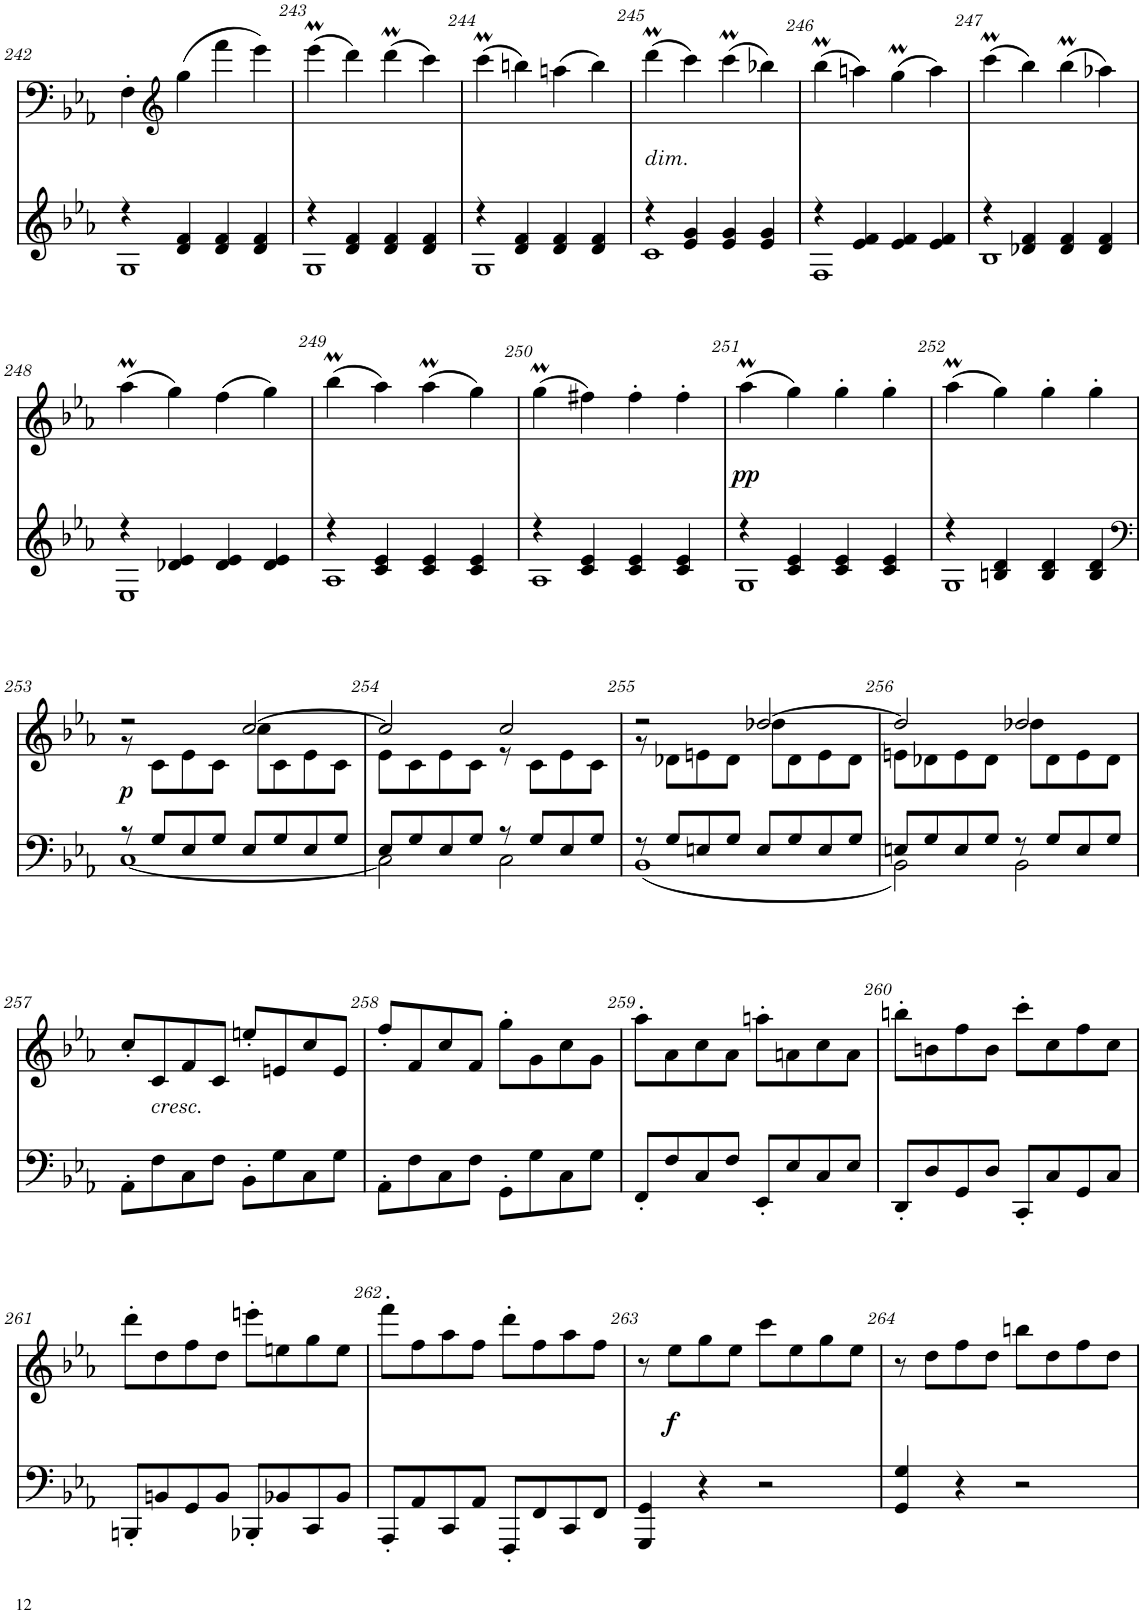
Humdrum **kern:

**kern	**kern	**text	**dynam
*part2	*part1	*part1	*part1
*staff2	*staff1	*staff1	*staff1
*I"piano	*I"piano	*	*
*I'Pno	*I'Pno	*	*
!!LO:PB:g=z
*clefG2	*clefF4	*	*
*k[b-e-a-]	*k[b-e-a-]	*	*
*M2/2	*M2/2	*	*
*met(c|)	*met(c|)	*	*
=242	=242	=242	=242
*^	*	*	*
4r	1G	4F'\	.	.
*	*	*clefG2	*	*
4d/ 4f/	.	(4gg\	.	.
4d/ 4f/	.	4fff\	.	.
4d/ 4f/	.	4eee-\)	.	.
=243	=243	=243	=243	=243
4r	1G	(4eee-M\	.	.
4d/ 4f/	.	4ddd\)	.	.
4d/ 4f/	.	(4dddm\	.	.
4d/ 4f/	.	4ccc\)	.	.
=244	=244	=244	=244	=244
4r	1G	(4cccM\	.	.
4d/ 4f/	.	4bbn\)	.	.
4d/ 4f/	.	(4aan\	.	.
4d/ 4f/	.	4bb\)	.	.
=245	=245	=245	=245	=245
!	!	!LO:TX:b:i:t=dim.	!	!
4r	1c	(4dddm\	.	.
4e-/ 4g/	.	4ccc\)	.	.
4e-/ 4g/	.	(4cccM\	.	.
4e-/ 4g/	.	4bb-X\)	.	.
=246	=246	=246	=246	=246
4r	1F	(4bb-M\	.	.
4e-/ 4f/	.	4aan\)	.	.
4e-/ 4f/	.	(4ggm\	.	.
4e-/ 4f/	.	4aa\)	.	.
=247	=247	=247	=247	=247
4r	1B-	(4cccM\	.	.
4d-X/ 4f/	.	4bb-\)	.	.
4d-/ 4f/	.	(4bb-M\	.	.
4d-/ 4f/	.	4aa-X\)	.	.
!!LO:LB:g=z
=248	=248	=248	=248	=248
4r	1E-	(4aa-M\	.	.
4d-X/ 4e-/	.	4gg\)	.	.
4d-/ 4e-/	.	(4ff\	.	.
4d-/ 4e-/	.	4gg\)	.	.
=249	=249	=249	=249	=249
4r	1A-	(4bb-M\	.	.
4c/ 4e-/	.	4aa-\)	.	.
4c/ 4e-/	.	(4aa-M\	.	.
4c/ 4e-/	.	4gg\)	.	.
=250	=250	=250	=250	=250
4r	1A-	(4ggm\	.	.
4c/ 4e-/	.	4ff#X\)	.	.
4c/ 4e-/	.	4ff#'\	.	.
4c/ 4e-/	.	4ff#'\	.	.
=251	=251	=251	=251	=251
!	!	!	!LO:LY:b	!LO:DY:b
4r	1G	(4aa-M\	pp	pp
4c/ 4e-/	.	4gg\)	.	.
4c/ 4e-/	.	4gg'\	.	.
4c/ 4e-/	.	4gg'\	.	.
=252	=252	=252	=252	=252
4r	1G	(4aa-M\	.	.
4Bn/ 4d/	.	4gg\)	.	.
4B/ 4d/	.	4gg'\	.	.
4B/ 4d/	.	4gg'\	.	.
!!LO:LB:g=z
=253	=253	=253	=253	=253
*clefF4	*	*	*	*
*	*	*^	*	*
!	!	!	!	!	!LO:DY:b
8r	[1C	2r	8r	.	p
!	!	!	!	!LO:LY:b	!
8G/L	.	.	8c\L	p	.
8E-/	.	.	8e-\	.	.
8G/J	.	.	8c\J	.	.
8E-/L	.	[2cc/	8cc\L	.	.
8G/	.	.	8c\	.	.
8E-/	.	.	8e-\	.	.
8G/J	.	.	8c\J	.	.
=254	=254	=254	=254	=254	=254
8E-/L	2C\]	2cc/]	8e-\L	.	.
8G/	.	.	8c\	.	.
8E-/	.	.	8e-\	.	.
8G/J	.	.	8c\J	.	.
8r	2C\	2cc/	8r	.	.
8G/L	.	.	8c\L	.	.
8E-/	.	.	8e-\	.	.
8G/J	.	.	8c\J	.	.
=255	=255	=255	=255	=255	=255
8r	(1BB-	2r	8r	.	.
8G/L	.	.	8d-X\L	.	.
8En/	.	.	8en\	.	.
8G/J	.	.	8d-\J	.	.
8E/L	.	[2dd-X/	8dd-\L	.	.
8G/	.	.	8d-\	.	.
8E/	.	.	8e\	.	.
8G/J	.	.	8d-\J	.	.
=256	=256	=256	=256	=256	=256
8En/L	2BB-\)	2dd-/]	8en\L	.	.
8G/	.	.	8d-X\	.	.
8E/	.	.	8e\	.	.
8G/J	.	.	8d-\J	.	.
8r	2BB-\	2dd-X/	8dd-\L	.	.
8G/L	.	.	8d-\	.	.
8E/	.	.	8e\	.	.
8G/J	.	.	8d-\J	.	.
*v	*v	*	*	*	*
*	*v	*v	*	*
!!LO:LB:g=z
=257	=257	=257	=257
8AA-'\L	8cc'/L	.	.
!	!LO:TX:b:i:t=cresc.	!	!
8F\	8c/	.	.
8C\	8f/	.	.
8F\J	8c/J	.	.
8BB-'\L	8een'/L	.	.
8G\	8en/	.	.
8C\	8cc/	.	.
8G\J	8e/J	.	.
=258	=258	=258	=258
8AA-'\L	8ff'/L	.	.
8F\	8f/	.	.
8C\	8cc/	.	.
8F\J	8f/J	.	.
8GG'\L	8gg'\L	.	.
8G\	8g\	.	.
8C\	8cc\	.	.
8G\J	8g\J	.	.
=259	=259	=259	=259
8FF'/L	8aa-'\L	.	.
8F/	8a-\	.	.
8C/	8cc\	.	.
8F/J	8a-\J	.	.
8EE-'/L	8aan'\L	.	.
8E-/	8an\	.	.
8C/	8cc\	.	.
8E-/J	8a\J	.	.
=260	=260	=260	=260
8DD'/L	8bbn'\L	.	.
8D/	8bn\	.	.
8GG/	8ff\	.	.
8D/J	8b\J	.	.
8CC'/L	8ccc'\L	.	.
8C/	8cc\	.	.
8GG/	8ff\	.	.
8C/J	8cc\J	.	.
!!LO:LB:g=z
=261	=261	=261	=261
8BBBn'/L	8ddd'\L	.	.
8BBn/	8dd\	.	.
8GG/	8ff\	.	.
8BB/J	8dd\J	.	.
8BBB-X'/L	8eeen'\L	.	.
8BB-X/	8een\	.	.
8CC/	8gg\	.	.
8BB-/J	8ee\J	.	.
=262	=262	=262	=262
8AAA-'/L	8fff'\L	.	.
8AA-/	8ff\	.	.
8CC/	8aa-\	.	.
8AA-/J	8ff\J	.	.
8FFF'/L	8ddd'\L	.	.
8FF/	8ff\	.	.
8CC/	8aa-\	.	.
8FF/J	8ff\J	.	.
=263	=263	=263	=263
4GGG/ 4GG/	8r	.	.
!	!	!LO:LY:b	!LO:DY:b
.	8ee-\L	f	f
4r	8gg\	.	.
.	8ee-\J	.	.
2r	8ccc\L	.	.
.	8ee-\	.	.
.	8gg\	.	.
.	8ee-\J	.	.
=264	=264	=264	=264
4GG/ 4G/	8r	.	.
.	8dd\L	.	.
4r	8ff\	.	.
.	8dd\J	.	.
2r	8bbn\L	.	.
.	8dd\	.	.
.	8ff\	.	.
.	8dd\J	.	.
=	=	=	=
*-	*-	*-	*-
